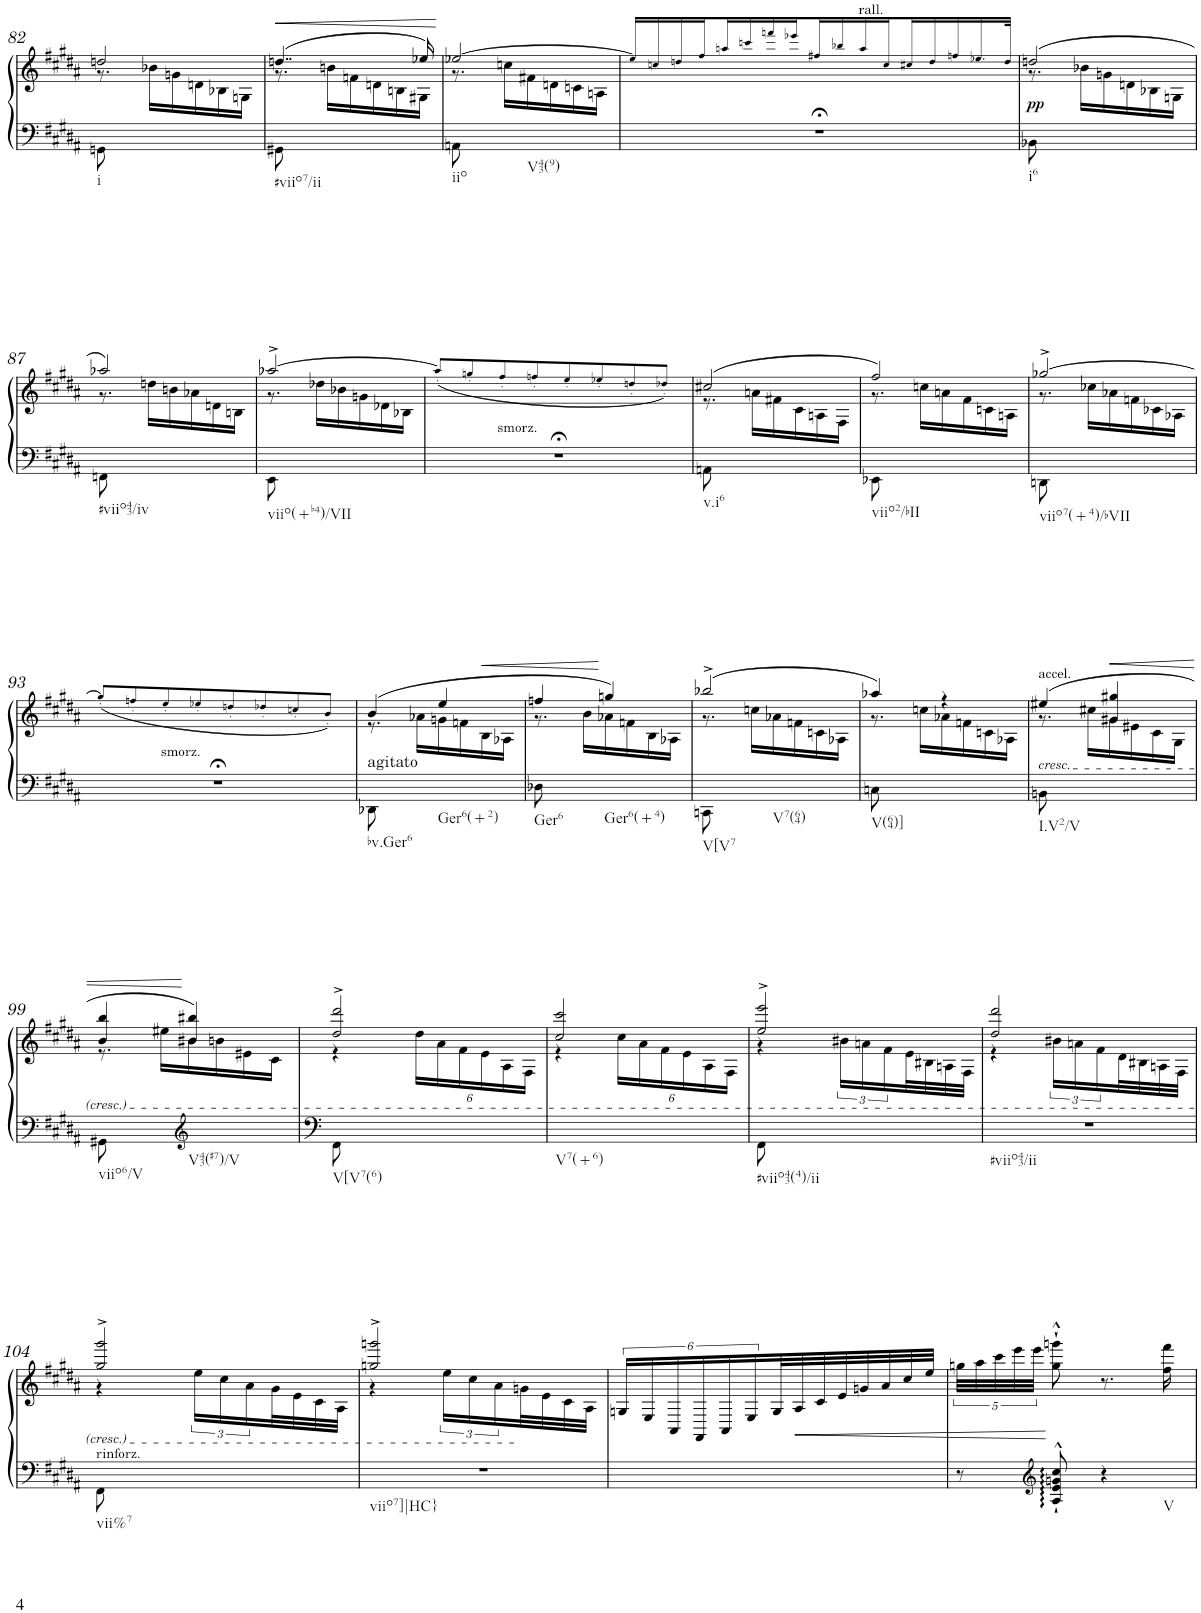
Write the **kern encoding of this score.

**kern	**kern	**dynam
*part1	*part1	*part1
*staff2	*staff1	*staff1/2
*I"Piano	*	*
*I'Pno.	*	*
!!LO:PB:g=z
*clefF4	*clefG2	*
*k[f#c#g#d#a#]	*k[f#c#g#d#a#]	*
*M2/4	*M2/4	*
=82	=82	=82
*	*^	*
!LO:TX:b:t=i	!	!	!
8GGn\	2ddn/	8.r	.
8ryy	.	.	.
.	.	16b-X\LL	.
4ryy	.	16gn\	.
.	.	16dn\	.
.	.	16B-X\	.
.	.	16Gn\JJ	.
=83	=83	=83	=83
!LO:TX:b:t=#viio7/ii	!	!	!
!	!	!	!LO:HP:b
8GG#X\	(4..ddn/	8.r	<
8ryy	.	.	.
.	.	16bn\LL	.
4ryy	.	16fn\	.
.	.	16dn\	.
.	.	16Bn\	.
.	16ee-X/)	16G#X\JJ	.
*	*v	*v	*
.	.	[
=84	=84	=84
*	*^	*
!LO:TX:b:t=iio	!	!	!
8AAn\	[2ee-X/	8.r	.
8ryy	.	.	.
.	.	16ccn\LL	.
!LO:TX:b:t=V43(9)	!	!	!
4ryy	.	16f#X\	.
.	.	16dn\	.
.	.	16cn\	.
.	.	16An\JJ	.
*	*v	*v	*
=85	=85	=85
2r;<	16ee-!/LL]	.
.	16ccn!/	.
.	16ddn!/	.
.	16ff#!/J	.
.	16aan!/L	.
.	16cccn!/	.
.	16fffn!/	.
.	16eee-X!/J	.
2ryy	16ff#X!/L	.
.	16bb-X!/	.
!	!LO:TX:a:t=rall.	!
.	16aa!/	.
.	16cc!/J	.
.	16cc#X!/L	.
.	16dd!/	.
.	16ffn!/	.
.	16.ee-X!/	.
16ryy	.	.
.	32dd!/JJk	.
=86	=86	=86
*	*^	*
!LO:TX:b:t=i6	!	!	!
!	!	!	!LO:DY:b
8BB-X\	(2ddn/	8.r	pp
8ryy	.	.	.
.	.	16b-X\LL	.
4ryy	.	16gn\	.
.	.	16dn\	.
.	.	16B-X\	.
.	.	16Gn\JJ	.
!!LO:LB:g=z	!!
=87	=87	=87	=87
!LO:TX:b:t=#viio43/iv	!	!	!
8FFn\	2aa-X/)	8.r	.
8ryy	.	.	.
.	.	16ddn\LL	.
4ryy	.	16bn\	.
.	.	16a-X\	.
.	.	16dn\	.
.	.	16Bn\JJ	.
=88	=88	=88	=88
!LO:TX:b:t=viio(+b4)/VII	!	!	!
8EE\	[2aa-X^/	8.r	.
8ryy	.	.	.
.	.	16dd-X\LL	.
4ryy	.	16b-X\	.
.	.	16gn\	.
.	.	16d-X\	.
.	.	16B-X\JJ	.
*	*v	*v	*
=89	=89	=89
2r;<	(8aa-'!/L]	.
.	8ggn'!/	.
!	!LO:TX:b:t=smorz.	!
.	8ff#'!/	.
.	8ffn'!/	.
2ryy	8ee'!/	.
.	8ee-X'!/	.
.	8ddn'!/	.
.	8dd-X'!/J)	.
=90	=90	=90
*	*^	*
!LO:TX:b:t=v.i6	!	!	!
8AAn\	(2cc#X/	8.r	.
8ryy	.	.	.
.	.	16an\LL	.
4ryy	.	16f#X\	.
.	.	16c#\	.
.	.	16An\	.
.	.	16F#\JJ	.
=91	=91	=91	=91
!LO:TX:b:t=viio2/bII	!	!	!
8EE-X\	2ff#/)	8.r	.
8ryy	.	.	.
.	.	16ccn\LL	.
4ryy	.	16an\	.
.	.	16f#\	.
.	.	16cn\	.
.	.	16An\JJ	.
=92	=92	=92	=92
!LO:TX:b:t=viio7(+4)/bVII	!	!	!
8DDn\	[2gg-X^/	8.r	.
8ryy	.	.	.
.	.	16cc-X\LL	.
4ryy	.	16a-X\	.
.	.	16fn\	.
.	.	16c-X\	.
.	.	16A-X\JJ	.
*	*v	*v	*
!!LO:LB:g=z
=93	=93	=93
2r;<	(8gg-'!/L]	.
.	8ffn'!/	.
!	!LO:TX:b:t=smorz.	!
.	8ee'!/	.
.	8ee-X'!/	.
2ryy	8ddn'!/	.
.	8dd-X'!/	.
.	8ccn'!/	.
.	8b'!/J)	.
=94	=94	=94
*	*^	*
!	!LO:TX:b:t=agitato	!	!
!LO:TX:b:t=bv.Ger6	!	!	!
8DD-X\	(4b/	8.r	.
8ryy	.	.	.
.	.	16a-X\LL	.
!LO:TX:b:t=Ger6(+2)	!	!	!
4ryy	4ee/	16gn\	.
.	.	16fn\	.
!	!	!	!LO:HP:b
.	.	16B\	<
.	.	16A-X\JJ	.
=95	=95	=95	=95
!LO:TX:b:t=Ger6	!	!	!
8D-X\	4ffn/	8.r	.
8ryy	.	.	.
.	.	16b\LL	.
!LO:TX:b:t=Ger6(+4)	!	!	!
4ryy	4ggn/)	16a-X\	[
.	.	16fn\	.
.	.	16B\	.
.	.	16A-X\JJ	.
=96	=96	=96	=96
!LO:TX:b:t=V[V7	!	!	!
8CCn\	(2bb-X^/	8.r	.
8ryy	.	.	.
.	.	16ccn\LL	.
!LO:TX:b:t=V7(64)	!	!	!
4ryy	.	16a-X\	.
.	.	16fn\	.
.	.	16cn\	.
.	.	16A-X\JJ	.
=97	=97	=97	=97
!LO:TX:b:t=V(64)]	!	!	!
8Cn\	4aa-X/)	8.r	.
8ryy	.	.	.
.	.	16ccn\LL	.
4ryy	4r	16a-X\	.
.	.	16fn\	.
.	.	16cn\	.
.	.	16A-X\JJ	.
=98	=98	=98	=98
!	!LO:TX:a:t=accel.	!	!
!	!LO:TX:b:i:t=cresc.	!	!
!LO:TX:b:t=I.V2/V	!	!	!
8BBn\	(4ee#X/	8.r	.
8ryy	.	.	.
.	.	16cc#X\LL	.
!	!	!	!LO:HP:b
4ryy	4g#/ 4gg#X/	16g#X\	<
.	.	16e#X\	.
.	.	16c#\	.
.	.	16G#\JJ	.
!!LO:LB:g=z	!!
=99	=99	=99	=99
!LO:TX:b:t=viio6/V	!	!	!
8GG#X\	4b/ 4bb/	8.r	.
8ryy	.	.	.
.	.	16ee#X\LL	.
*clefG2	*	*	*
!LO:TX:b:t=V43(#7)/V	!	!	!
4ryy	4b#X/ 4bb#X/)	16b#\	[
.	.	16bn\	.
.	.	16e#X\	.
.	.	16c#\JJ	.
=100	=100	=100	=100
!LO:TX:b:t=V[V7(6)	!	!	!
8FF#\	2dd#/^ 2ddd#/^	4r	.
8ryy	.	.	.
*	*	*Xbrackettup	*
4ryy	.	24dd#\LL	.
.	.	24a#\	.
.	.	24f#\	.
.	.	24e\	.
.	.	24A#\	.
.	.	24F#\JJ	.
=101	=101	=101	=101
!LO:TX:b:t=V7(+6)	!	!	!
2ryy	2cc#/ 2ccc#/	4r	.
.	.	24cc#\LL	.
.	.	24a#\	.
.	.	24f#\	.
.	.	24e\	.
.	.	24A#\	.
.	.	24F#\JJ	.
=102	=102	=102	=102
!LO:TX:b:t=#viio43(4)/ii	!	!	!
8FF#\	2ee/^ 2eee/^	4r	.
8ryy	.	.	.
*	*	*brackettup	*
4ryy	.	24b#X\LL	.
.	.	24an\	.
.	.	24f#\	.
.	.	32e\L	.
.	.	32B#X\	.
.	.	32An\	.
.	.	32F#\JJJ	.
=103	=103	=103	=103
!LO:TX:b:t=#viio43/ii	!	!	!
2r	2dd#/ 2ddd#/	4r	.
.	.	24b#X\LL	.
.	.	24an\	.
.	.	24f#\	.
.	.	32d#\L	.
.	.	32B#X\	.
.	.	32An\	.
.	.	32F#\JJJ	.
!!LO:LB:g=z	!!
=104	=104	=104	=104
!	!LO:TX:b:t=rinforz.	!	!
!LO:TX:b:t=vii%7	!	!	!
8FF#\	2gg#/^ 2ggg#/^	4r	.
8ryy	.	.	.
4ryy	.	24ee\LL	.
.	.	24cc#\	.
.	.	24a#\	.
.	.	32g#\L	.
.	.	32e\	.
.	.	32c#\	.
.	.	32A#\JJJ	.
=105	=105	=105	=105
!LO:TX:b:t=viio7]|HC}	!	!	!
2r	2ggn/^ 2gggn/^	4r	.
.	.	24ee\LL	.
.	.	24cc#\	.
.	.	24a#\	.
.	.	32gn\L	.
.	.	32e\	.
.	.	32c#\	.
.	.	32A#\JJJ	.
*	*v	*v	*
=106	=106	=106
2ryy	24Gn/LL	.
.	24E/	.
.	24AA#/	.
.	24FF#/	.
.	24AA#/	.
.	24E/	.
.	32G/L	.
!	!	!LO:HP:b
.	32A#/	<
.	32c#/	.
.	32e/	.
.	32gn/	.
.	32a#/	.
.	32cc#/	.
.	32ee/JJJ	.
=107	=107	=107
8r	40ggn\LLL	.
.	40aa#\	.
.	40ccc#\	.
.	40eee\	.
.	40eee\JJJ	.
*clefG2	*	*
8A#/`^^ 8e/`^^ 8gn/`^^ 8cc#/`^^	8gg\`^^ 8gggn\`^^	[
!LO:TX:b:t=V	!	!
4r	8.r	.
.	16ff#\ 16fff#\	.
=	=	=
*-	*-	*-
